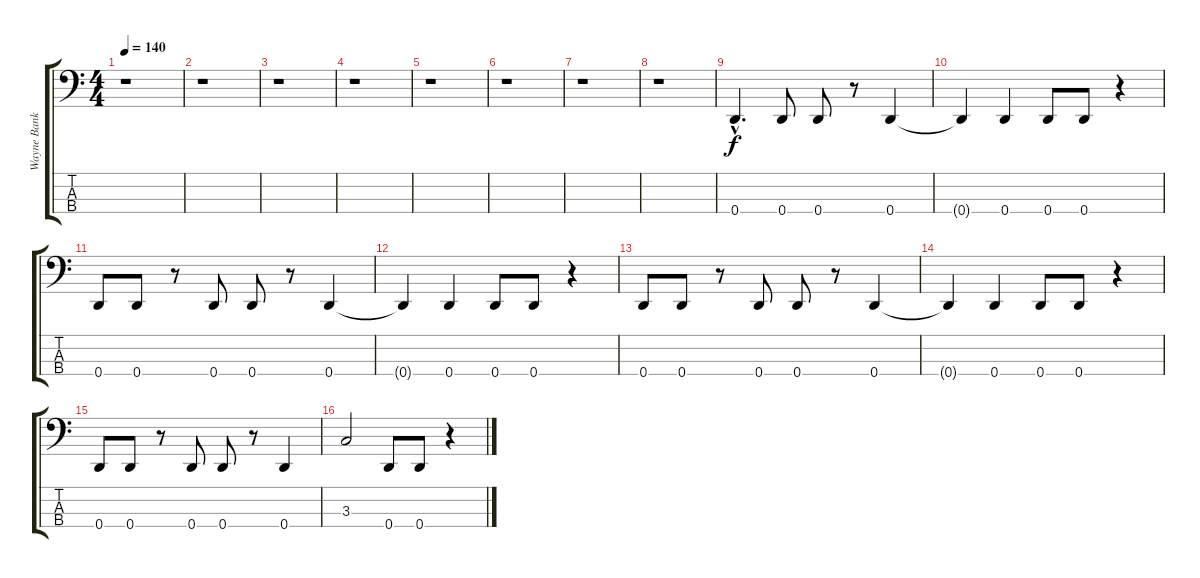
\track ("Wayne Banks" "Wayne Bank") {instrument electricbasspick}
\staff {score tabs}
\tuning (G2 D2 A1 D1) {hide}
\ts (4 4)
\tempo 140
\clef f4
\ks c
r.1{dy f} |
r.1 |
r.1 |
r.1 |
r.1 |
r.1 |
r.1 |
r.1 |
0.4{hac}.4{d} 0.4.8 0.4.8 r.8 0.4.4 |
0.4{t}.4 0.4.4 0.4.8 0.4.8 r.4 |
0.4.8 0.4.8 r.8 0.4.8 0.4.8 r.8 0.4.4 |
0.4{t}.4 0.4.4 0.4.8 0.4.8 r.4 |
0.4.8 0.4.8 r.8 0.4.8 0.4.8 r.8 0.4.4 |
0.4{t}.4 0.4.4 0.4.8 0.4.8 r.4 |
0.4.8 0.4.8 r.8 0.4.8 0.4.8 r.8 0.4.4 |
3.3.2 0.4.8 0.4.8 r.4
